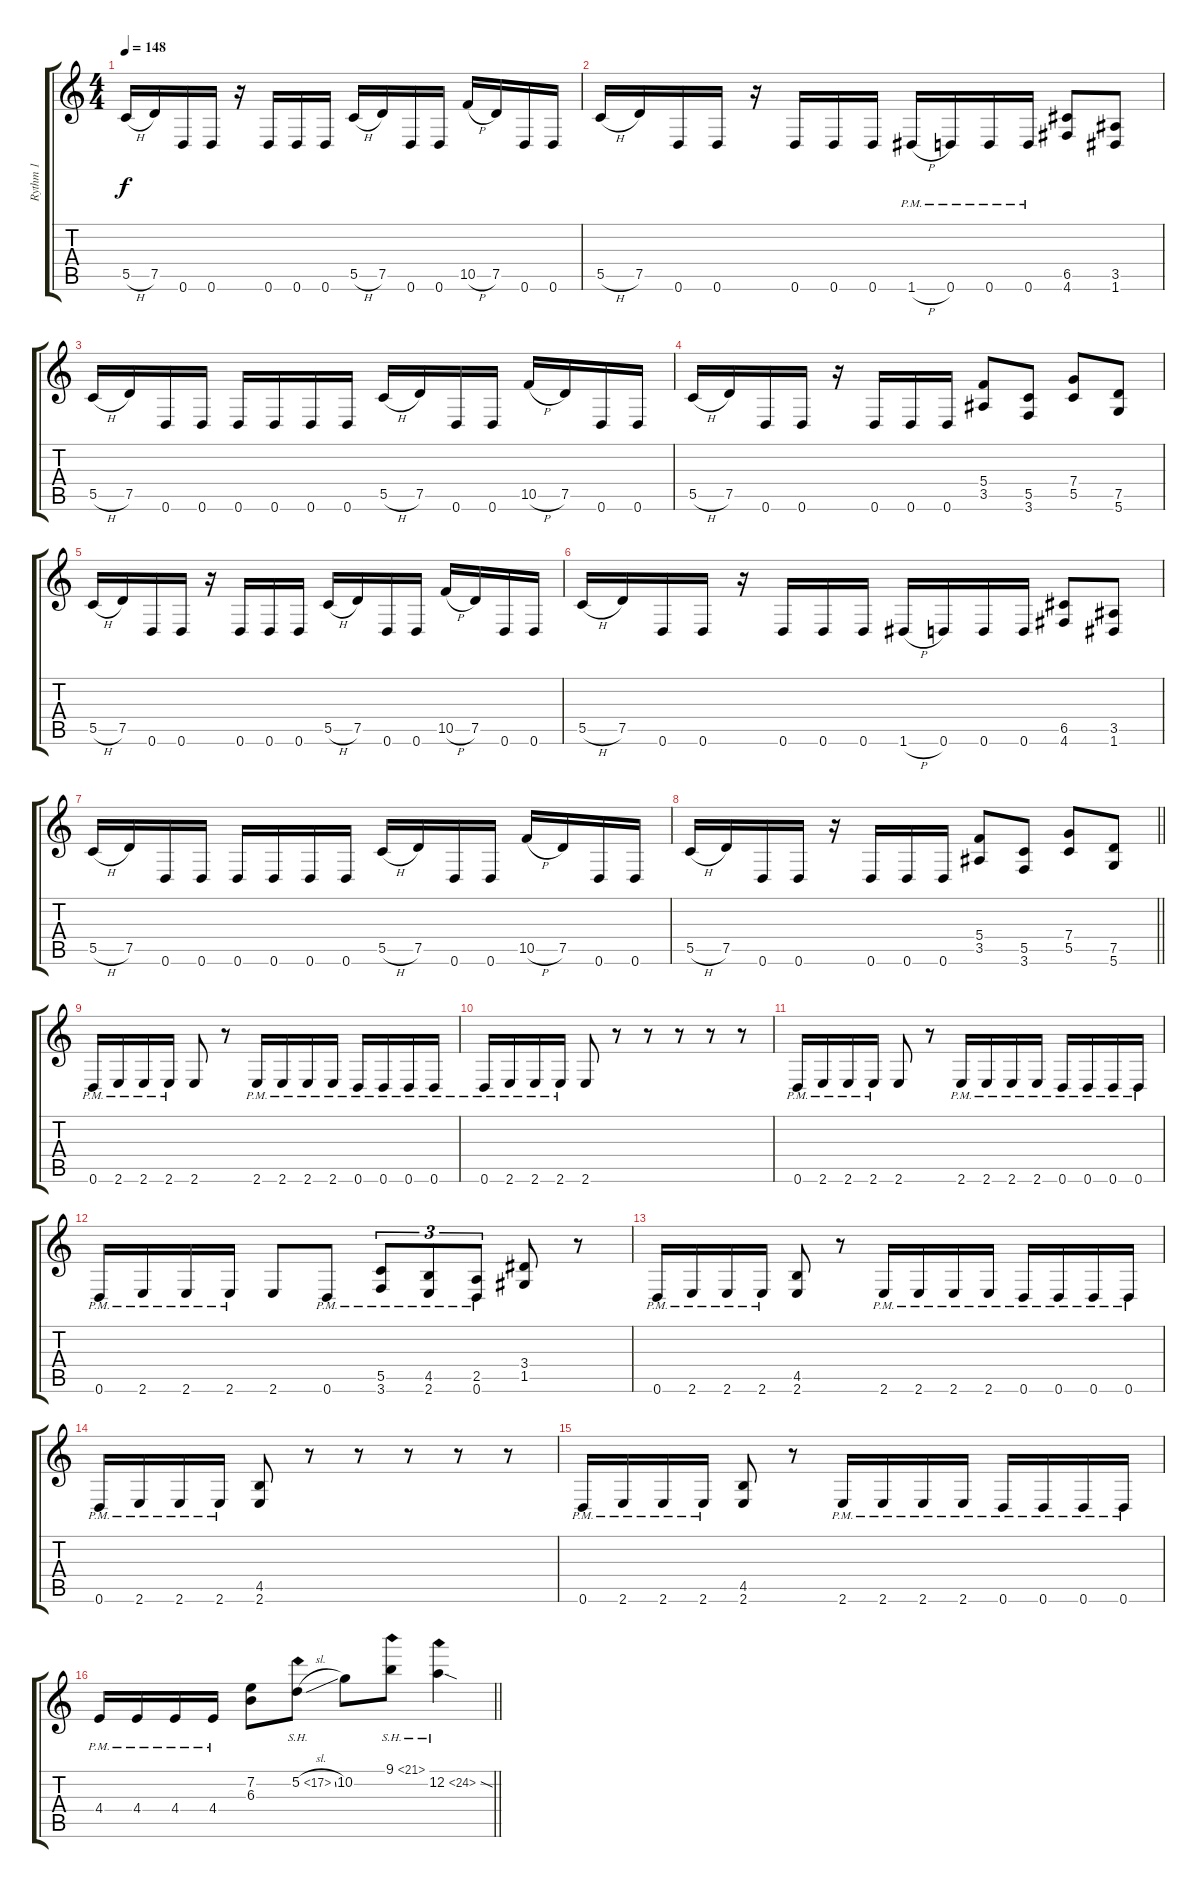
\track ("Rythm 1" "Rythm 1") {instrument overdrivenguitar}
\staff {score tabs}
\tuning (D4 A3 F3 C3 G2 D2) {hide}
\ts (4 4)
\section ("" "")
\tempo 148
\clef g2
\ks c
5.5{h}.16{dy f} 7.5.16 0.6.16 0.6.16 r.16 0.6.16 0.6.16 0.6.16 5.5{h}.16 7.5.16 0.6.16 0.6.16 10.5{h}.16 7.5.16 0.6.16 0.6.16 |
5.5{h}.16 7.5.16 0.6.16 0.6.16 r.16 0.6.16 0.6.16 0.6.16 1.6{h pm}.16 0.6{pm}.16 0.6{pm}.16 0.6{pm}.16 (6.5 4.6).8 (3.5 1.6).8 |
5.5{h}.16 7.5.16 0.6.16 0.6.16 0.6.16 0.6.16 0.6.16 0.6.16 5.5{h}.16 7.5.16 0.6.16 0.6.16 10.5{h}.16 7.5.16 0.6.16 0.6.16 |
5.5{h}.16 7.5.16 0.6.16 0.6.16 r.16 0.6.16 0.6.16 0.6.16 (5.4 3.5).8 (5.5 3.6).8 (7.4 5.5).8 (7.5 5.6).8 |
5.5{h}.16 7.5.16 0.6.16 0.6.16 r.16 0.6.16 0.6.16 0.6.16 5.5{h}.16 7.5.16 0.6.16 0.6.16 10.5{h}.16 7.5.16 0.6.16 0.6.16 |
5.5{h}.16 7.5.16 0.6.16 0.6.16 r.16 0.6.16 0.6.16 0.6.16 1.6{h}.16 0.6.16 0.6.16 0.6.16 (6.5 4.6).8 (3.5 1.6).8 |
5.5{h}.16 7.5.16 0.6.16 0.6.16 0.6.16 0.6.16 0.6.16 0.6.16 5.5{h}.16 7.5.16 0.6.16 0.6.16 10.5{h}.16 7.5.16 0.6.16 0.6.16 |
\barLineRight lightlight
5.5{h}.16 7.5.16 0.6.16 0.6.16 r.16 0.6.16 0.6.16 0.6.16 (5.4 3.5).8 (5.5 3.6).8 (7.4 5.5).8 (7.5 5.6).8 |
\section ("" "")
0.6{pm}.16 2.6{pm}.16 2.6{pm}.16 2.6{pm}.16 2.6.8 r.8 2.6{pm}.16 2.6{pm}.16 2.6{pm}.16 2.6{pm}.16 0.6{pm}.16 0.6{pm}.16 0.6{pm}.16 0.6{pm}.16 |
0.6{pm}.16 2.6{pm}.16 2.6{pm}.16 2.6{pm}.16 2.6.8 r.8 r.8 r.8 r.8 r.8 |
0.6{pm}.16 2.6{pm}.16 2.6{pm}.16 2.6{pm}.16 2.6.8 r.8 2.6{pm}.16 2.6{pm}.16 2.6{pm}.16 2.6{pm}.16 0.6{pm}.16 0.6{pm}.16 0.6{pm}.16 0.6{pm}.16 |
0.6{pm}.16 2.6{pm}.16 2.6{pm}.16 2.6{pm}.16 2.6.8 0.6{pm}.8 (5.5{pm} 3.6{pm}).8{tu (3 2)} (4.5{pm} 2.6{pm}).8{tu (3 2)} (2.5{pm} 0.6{pm}).8{tu (3 2)} (3.4 1.5).8 r.8 |
0.6{pm}.16 2.6{pm}.16 2.6{pm}.16 2.6{pm}.16 (4.5 2.6).8 r.8 2.6{pm}.16 2.6{pm}.16 2.6{pm}.16 2.6{pm}.16 0.6{pm}.16 0.6{pm}.16 0.6{pm}.16 0.6{pm}.16 |
0.6{pm}.16 2.6{pm}.16 2.6{pm}.16 2.6{pm}.16 (4.5 2.6).8 r.8 r.8 r.8 r.8 r.8 |
0.6{pm}.16 2.6{pm}.16 2.6{pm}.16 2.6{pm}.16 (4.5 2.6).8 r.8 2.6{pm}.16 2.6{pm}.16 2.6{pm}.16 2.6{pm}.16 0.6{pm}.16 0.6{pm}.16 0.6{pm}.16 0.6{pm}.16 |
\barLineRight lightlight
4.4{pm}.16 4.4{pm}.16 4.4{pm}.16 4.4{pm}.16 (7.2 6.3).8 5.2{sh 12 sl}.8 10.2.8 9.1{sh 12}.8 12.2{sh 12 sod}.4
